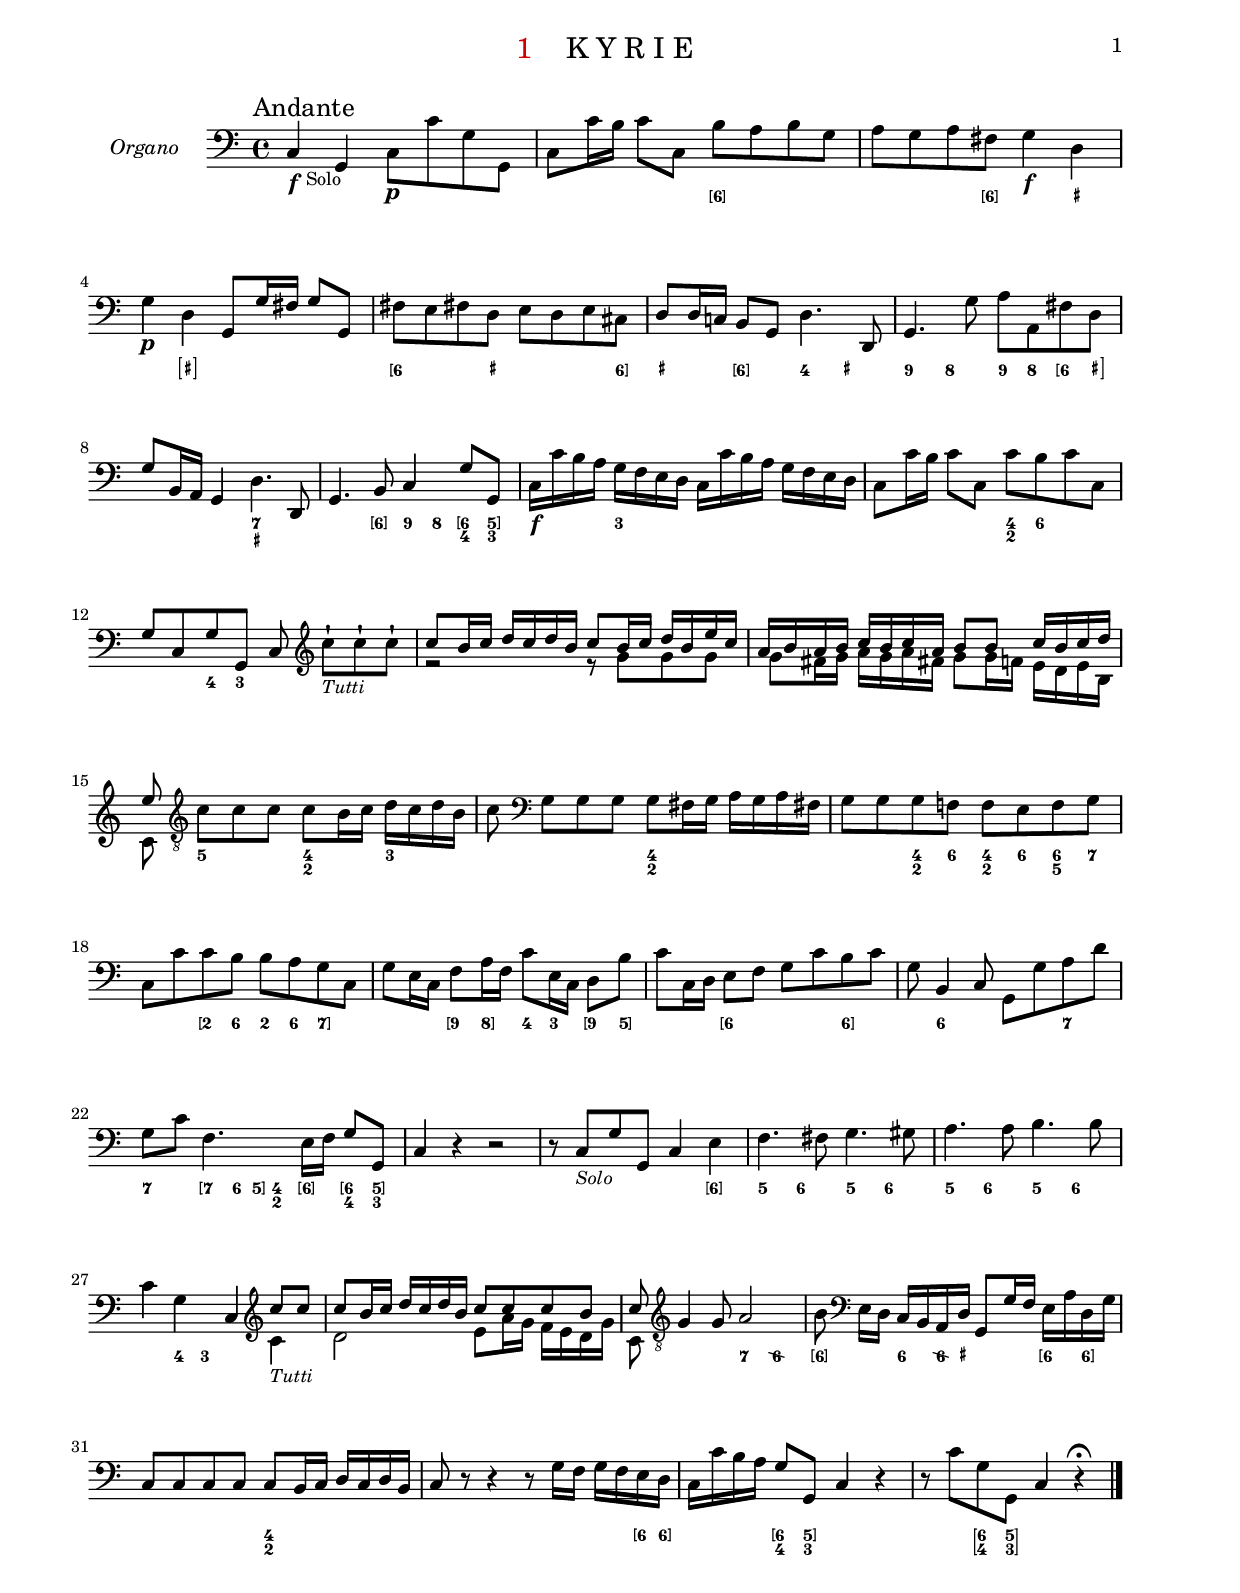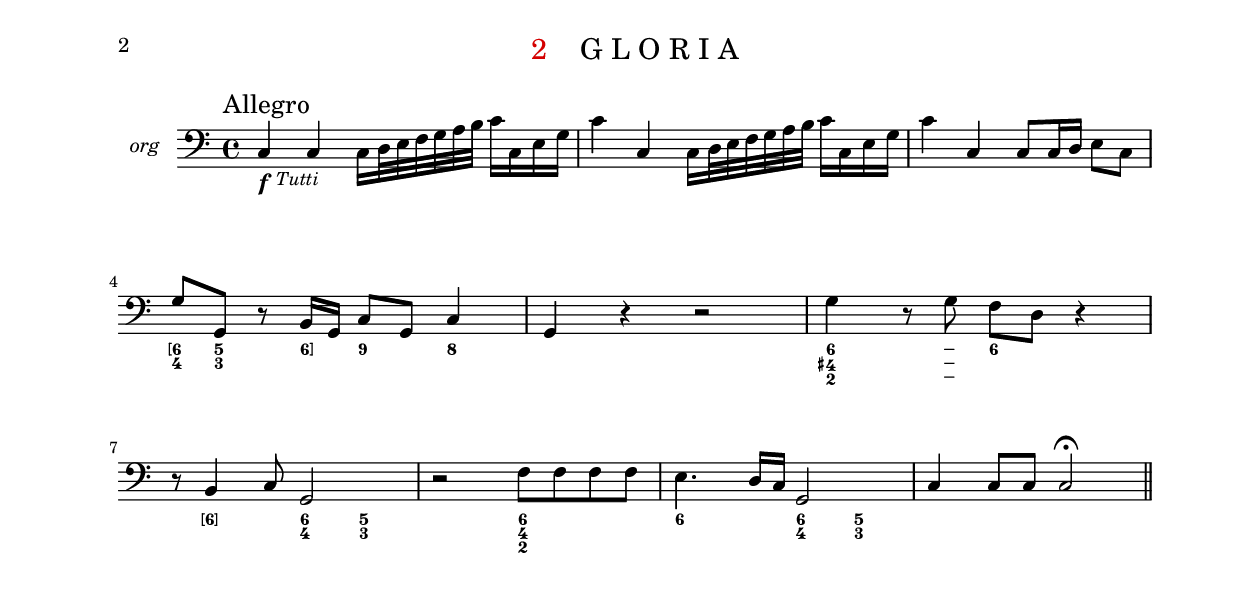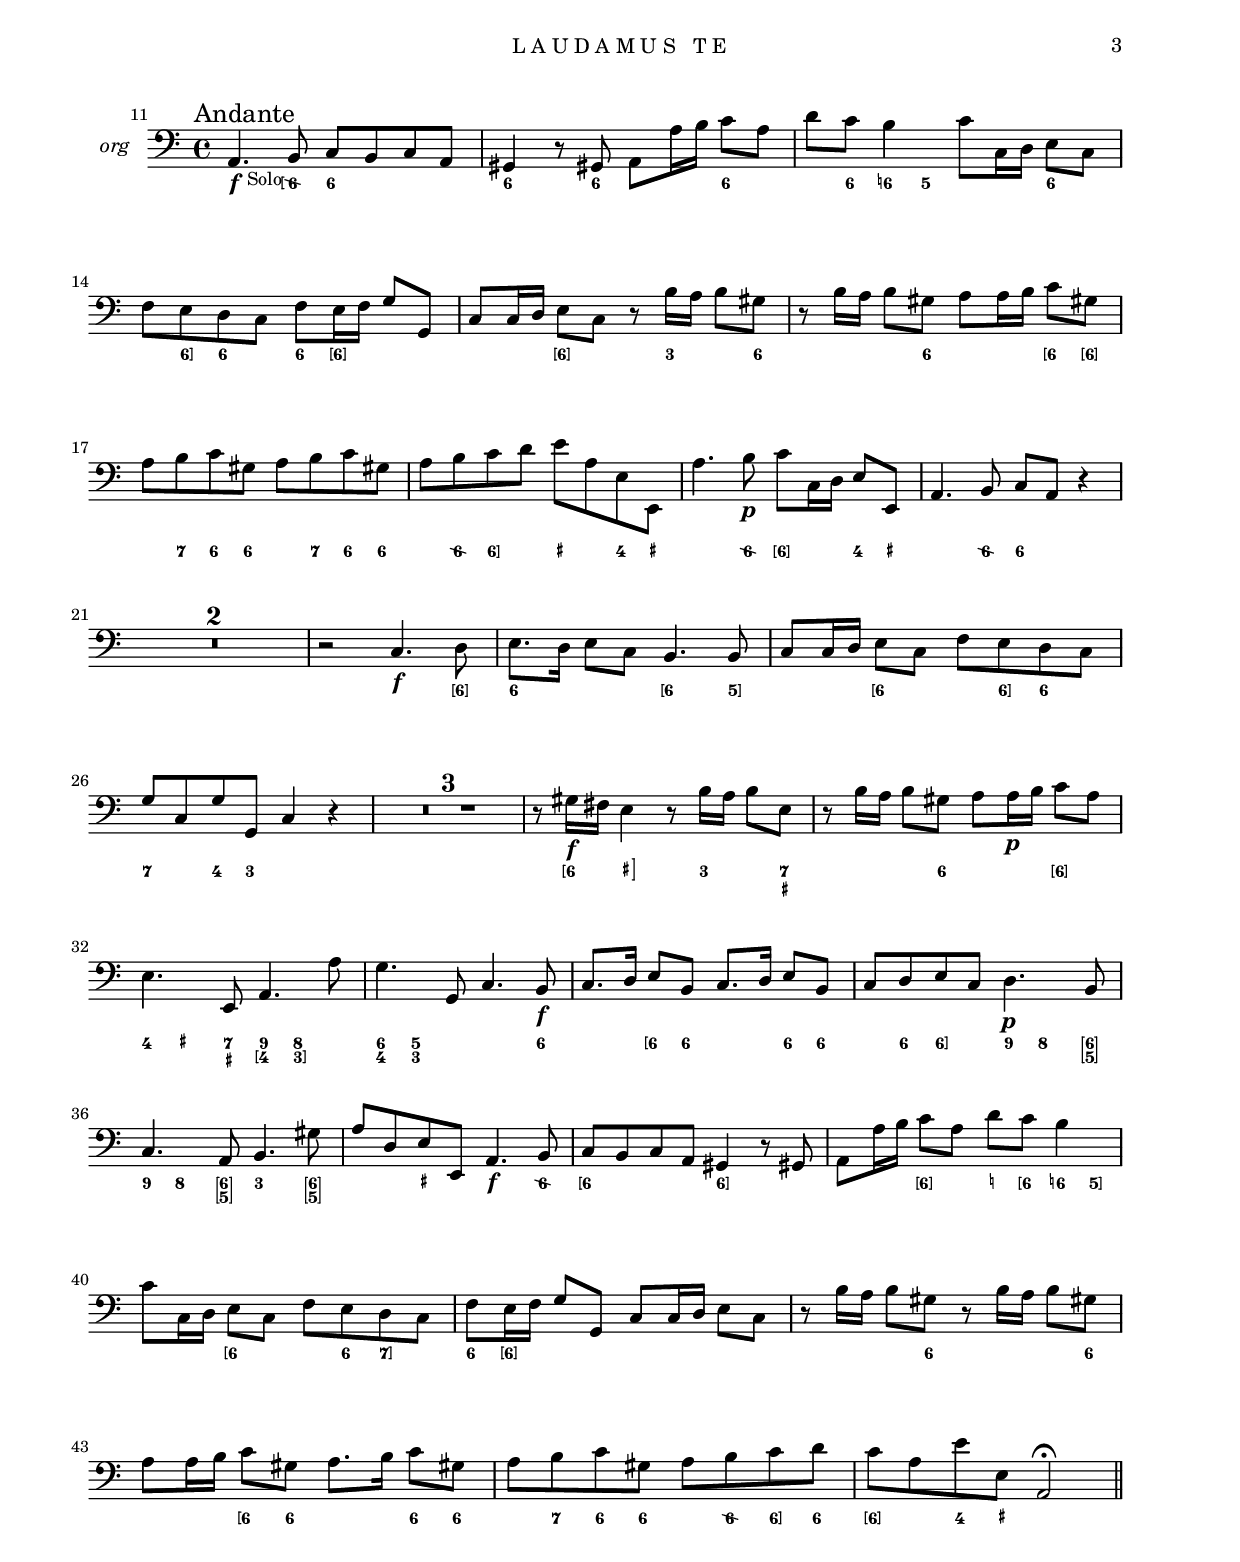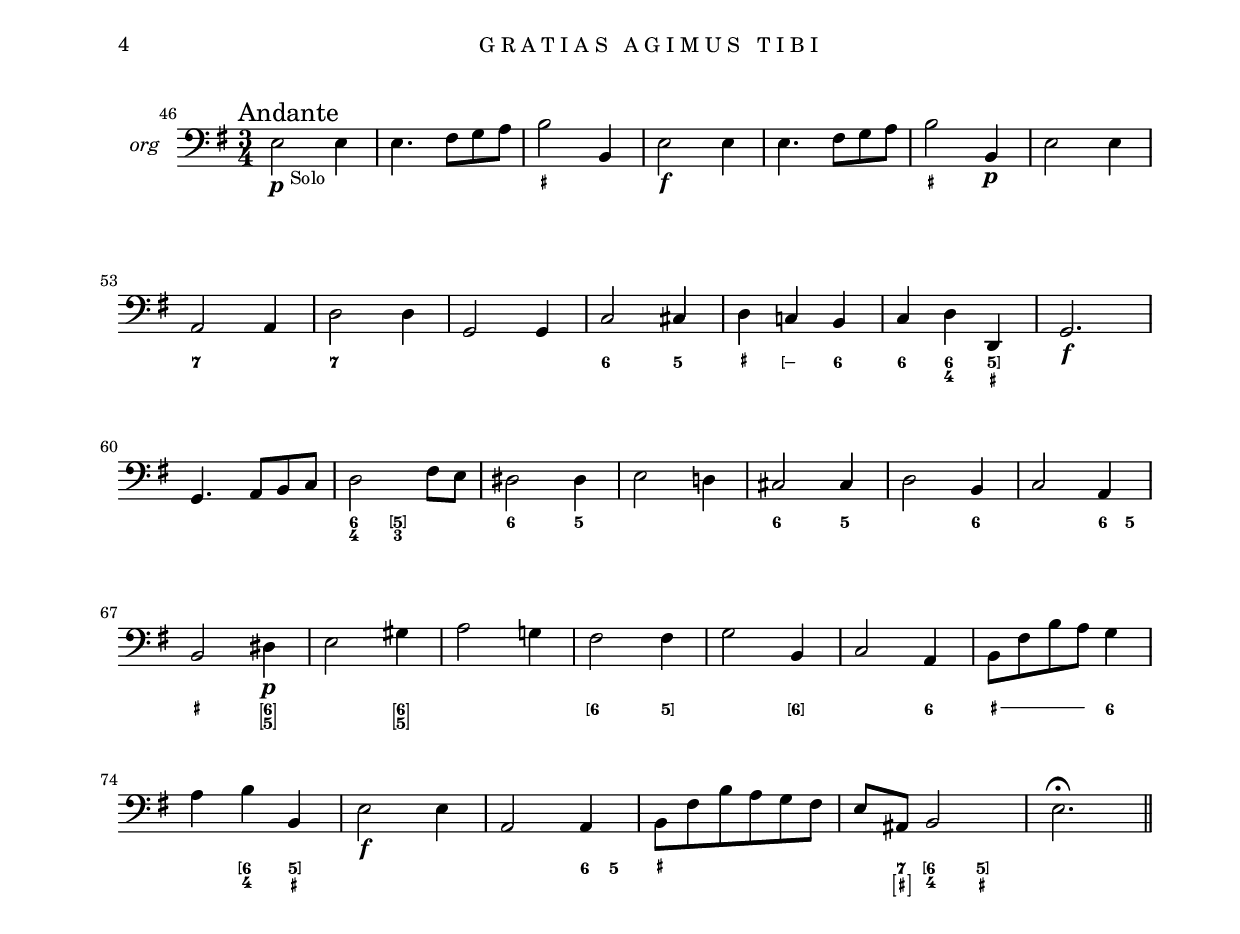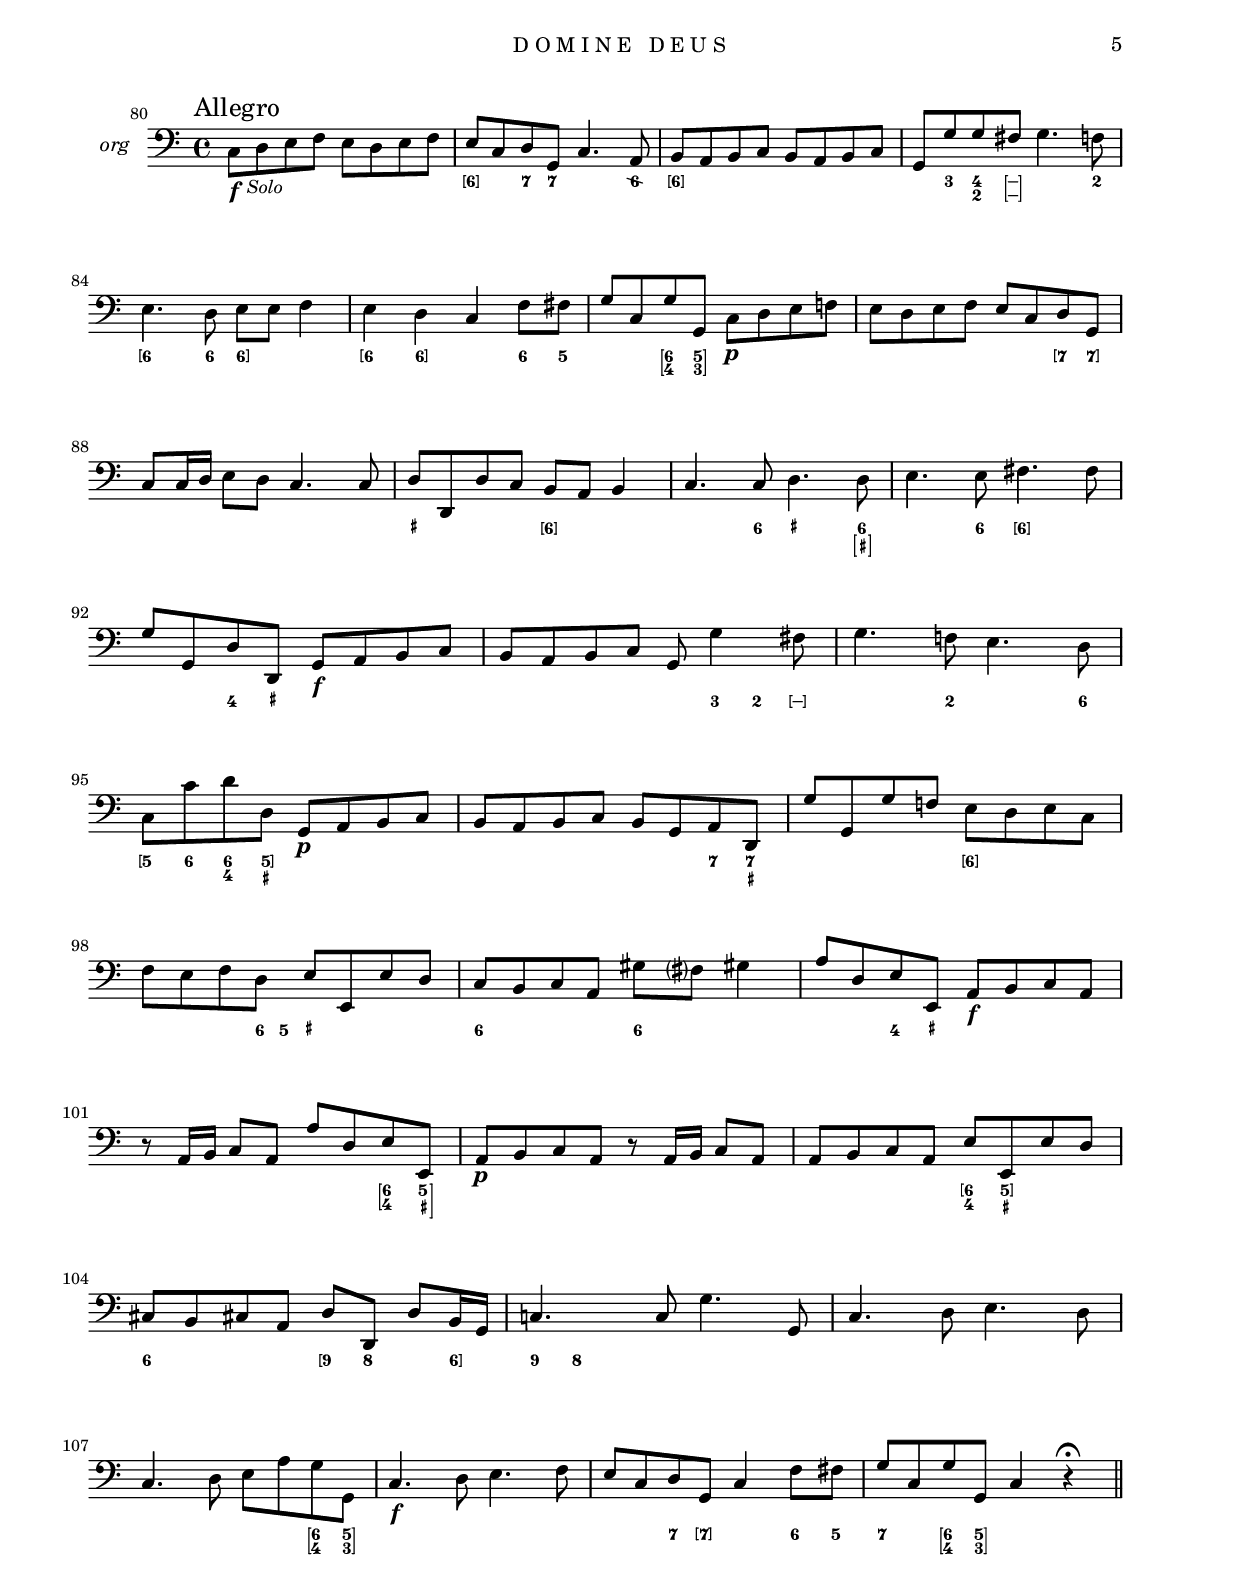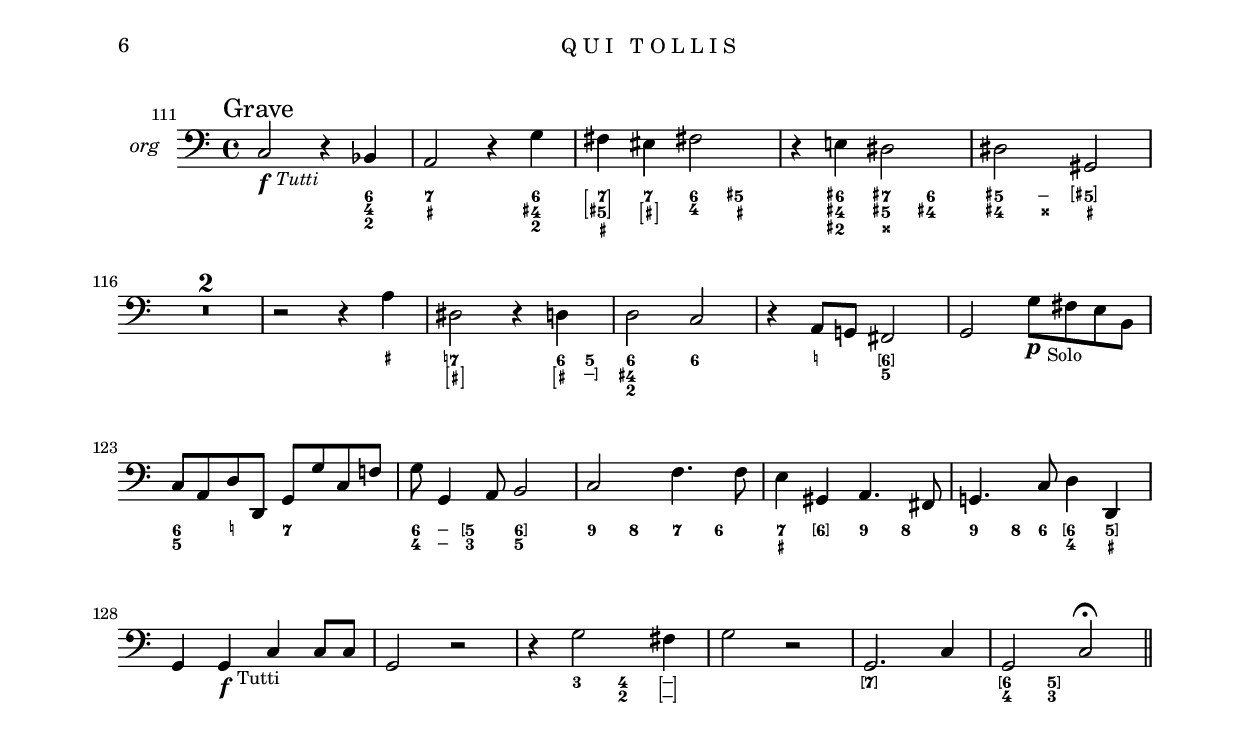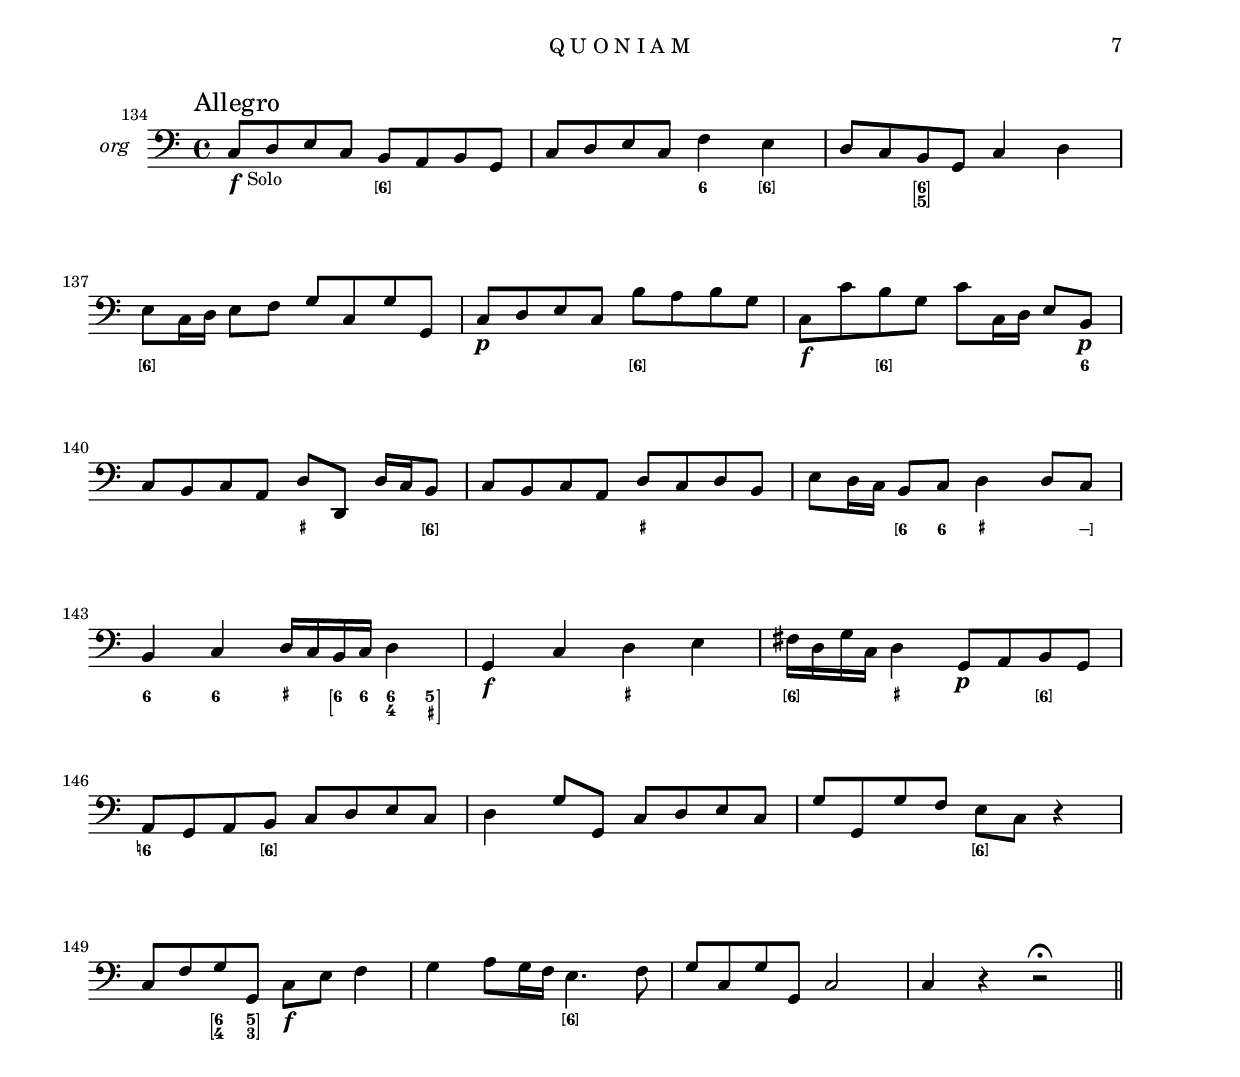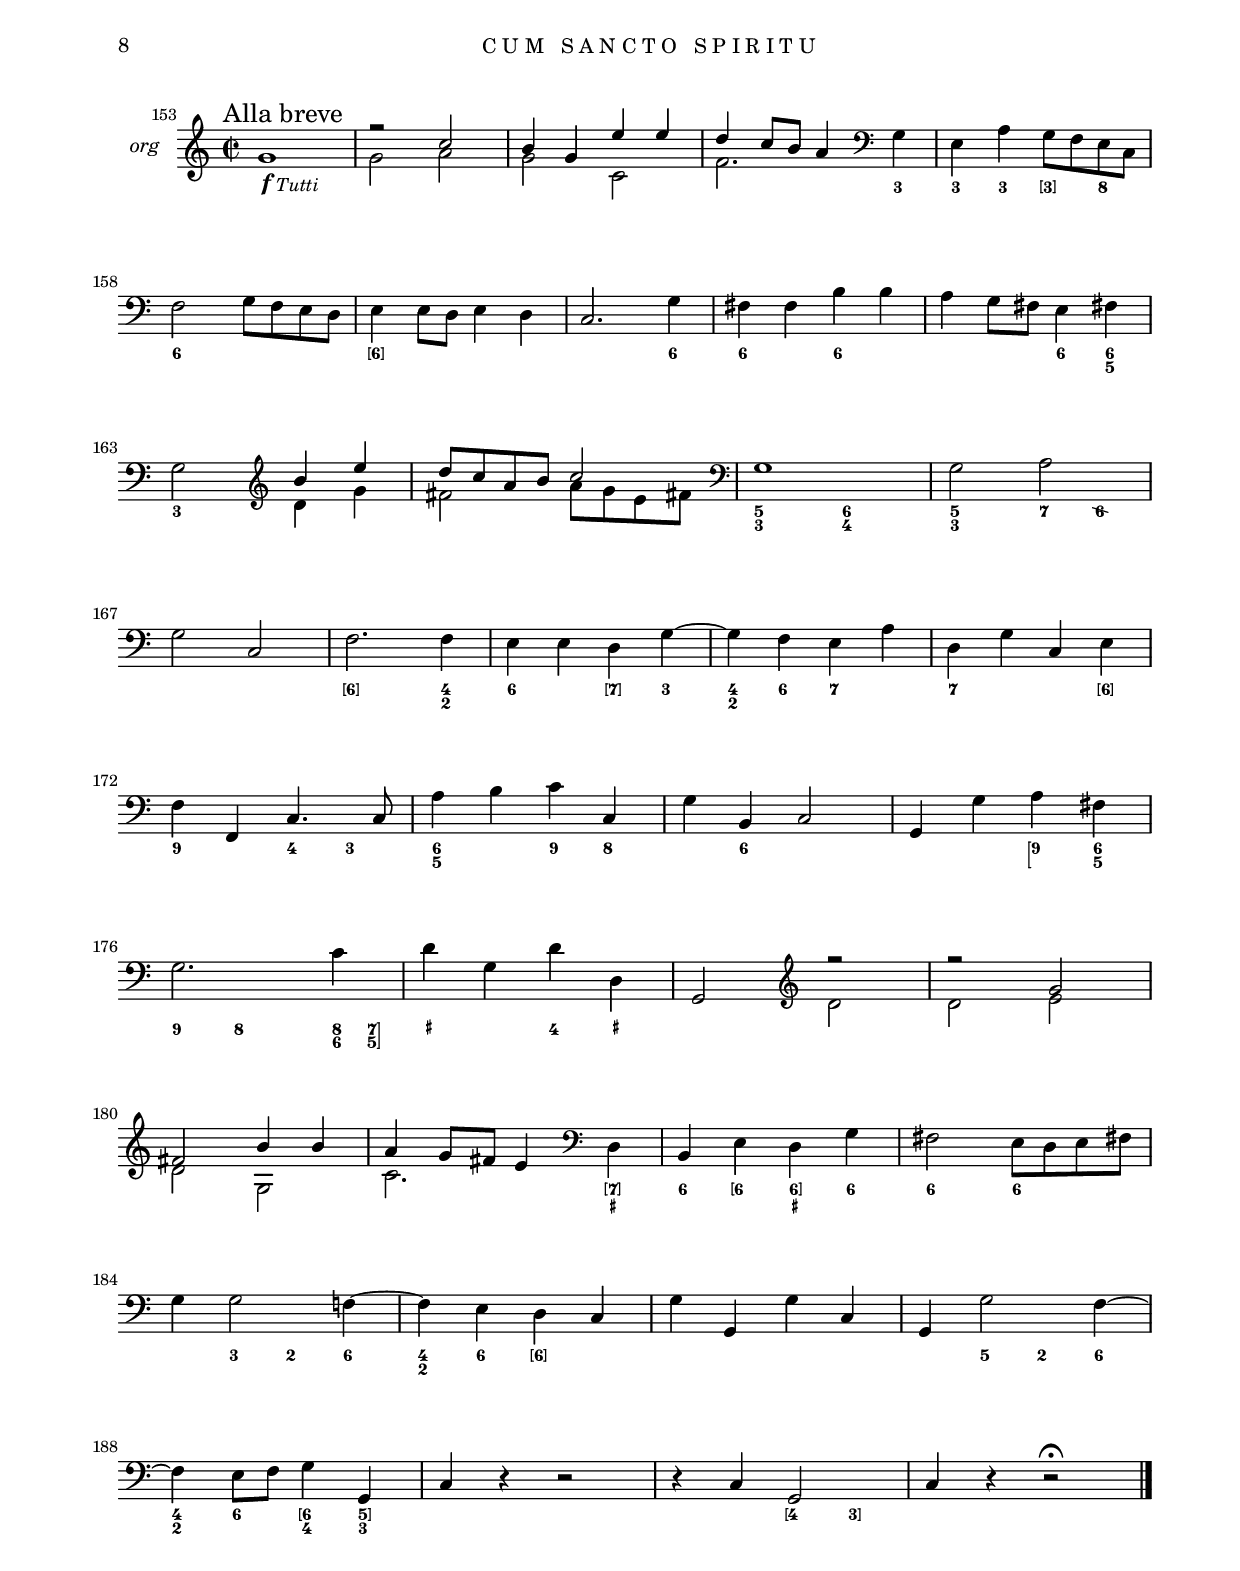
\version "2.22.0"

\include "../definitions.ly"

\paper {
	indent = 1\cm
	top-margin = 1.5\cm
	system-separator-markup = ##f
	system-system-spacing =
    #'((basic-distance . 18)
       (minimum-distance . 18)
       (padding . -100)
       (stretchability . 0))

	top-system-spacing =
    #'((basic-distance . 12)
       (minimum-distance . 12)
       (padding . -100)
       (stretchability . 0))

	top-markup-spacing =
    #'((basic-distance . 0)
       (minimum-distance . 0)
       (padding . -100)
       (stretchability . 0))

	markup-system-spacing =
    #'((basic-distance . 12)
       (minimum-distance . 12)
       (padding . -100)
       (stretchability . 0))

	systems-per-page = #9
}

#(set-global-staff-size 17.82)

\layout {
	\context {
		\Staff
		instrumentName = "org"
	}
}

\book {
	\bookpart {
		\header {
			number = "1"
			title = "K Y R I E"
		}
		\paper { indent = 2\cm page-count = #1 }
		\score {
			<<
				\new Staff {
					\set Staff.instrumentName = "Organo"
					\KyrieOrgano
				}
				\new FiguredBass { \KyrieBassFigures }
			>>
		}
	}
	\bookpart {
		\header {
			number = "2"
			title = "G L O R I A"
		}
		\paper { systems-per-page = #3 }
		\score {
			<<
				\new Staff { \GloriaOrgano }
				\new FiguredBass { \GloriaBassFigures }
			>>
		}
	}
	\bookpart {
		\header {
			subtitle = "L A U D A M U S   T E"
		}
		\score {
			<<
				\new Staff { \LaudamusOrgano }
				\new FiguredBass { \LaudamusBassFigures }
			>>
		}
	}
	\bookpart {
		\header {
			subtitle = "G R A T I A S   A G I M U S   T I B I"
		}
		\paper { systems-per-page = #5 }
		\score {
			<<
				\new Staff { \GratiasOrgano }
				\new FiguredBass { \GratiasBassFigures }
			>>
		}
	}
	\bookpart {
		\header {
			subtitle = "D O M I N E   D E U S"
		}
		\score {
			<<
				\new Staff { \DomineOrgano }
				\new FiguredBass { \DomineBassFigures }
			>>
		}
	}
	\bookpart {
		\header {
			subtitle = "Q U I   T O L L I S"
		}
		\paper { systems-per-page = #4 }
		\score {
			<<
				\new Staff { \QuiTollisOrgano }
				\new FiguredBass { \QuiTollisBassFigures }
			>>
		}
	}
	\bookpart {
		\header {
			subtitle = "Q U O N I A M"
		}
		\paper { systems-per-page = #6 }
		\score {
			<<
				\new Staff { \QuoniamOrgano }
				\new FiguredBass { \QuoniamBassFigures }
			>>
		}
	}
	\bookpart {
		\header {
			subtitle = "C U M   S A N C T O   S P I R I T U"
		}
		\score {
			<<
				\new Staff { \CumSanctoOrgano }
				\new FiguredBass { \CumSanctoBassFigures }
			>>
		}
	}
}
